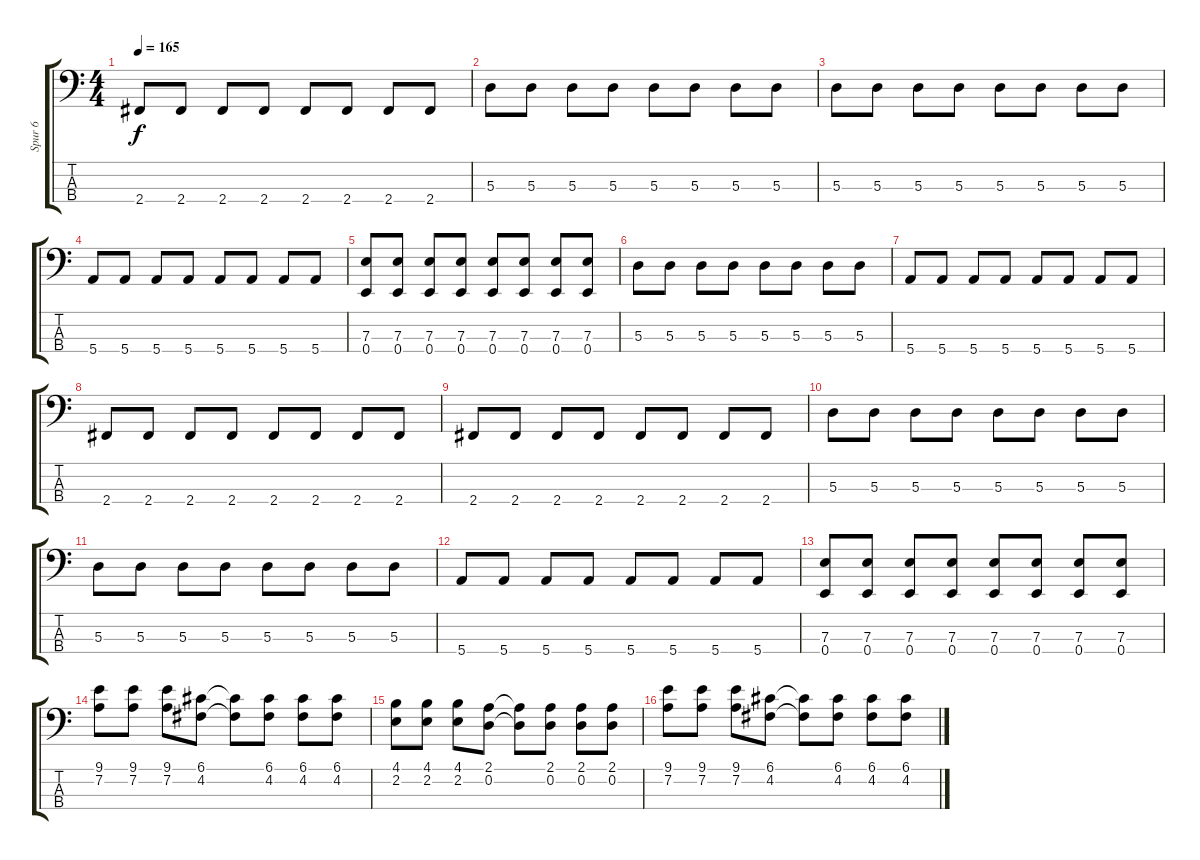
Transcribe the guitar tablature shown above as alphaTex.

\track ("Spur 6" "Spur 6") {instrument electricbassfinger}
\staff {score tabs}
\tuning (G2 D2 A1 E1) {hide}
\ts (4 4)
\tempo 165
\clef f4
\ks c
2.4.8{dy f} 2.4.8 2.4.8 2.4.8 2.4.8 2.4.8 2.4.8 2.4.8 |
5.3.8 5.3.8 5.3.8 5.3.8 5.3.8 5.3.8 5.3.8 5.3.8 |
5.3.8 5.3.8 5.3.8 5.3.8 5.3.8 5.3.8 5.3.8 5.3.8 |
5.4.8 5.4.8 5.4.8 5.4.8 5.4.8 5.4.8 5.4.8 5.4.8 |
(7.3 0.4).8 (7.3 0.4).8 (7.3 0.4).8 (7.3 0.4).8 (7.3 0.4).8 (7.3 0.4).8 (7.3 0.4).8 (7.3 0.4).8 |
5.3.8 5.3.8 5.3.8 5.3.8 5.3.8 5.3.8 5.3.8 5.3.8 |
5.4.8 5.4.8 5.4.8 5.4.8 5.4.8 5.4.8 5.4.8 5.4.8 |
2.4.8 2.4.8 2.4.8 2.4.8 2.4.8 2.4.8 2.4.8 2.4.8 |
2.4.8 2.4.8 2.4.8 2.4.8 2.4.8 2.4.8 2.4.8 2.4.8 |
5.3.8 5.3.8 5.3.8 5.3.8 5.3.8 5.3.8 5.3.8 5.3.8 |
5.3.8 5.3.8 5.3.8 5.3.8 5.3.8 5.3.8 5.3.8 5.3.8 |
5.4.8 5.4.8 5.4.8 5.4.8 5.4.8 5.4.8 5.4.8 5.4.8 |
(7.3 0.4).8 (7.3 0.4).8 (7.3 0.4).8 (7.3 0.4).8 (7.3 0.4).8 (7.3 0.4).8 (7.3 0.4).8 (7.3 0.4).8 |
(9.1 7.2).8 (9.1 7.2).8 (9.1 7.2).8 (6.1 4.2).8 (6.1{t} 4.2{t}).8 (6.1 4.2).8 (6.1 4.2).8 (6.1 4.2).8 |
(4.1 2.2).8 (4.1 2.2).8 (4.1 2.2).8 (2.1 0.2).8 (2.1{t} 0.2{t}).8 (2.1 0.2).8 (2.1 0.2).8 (2.1 0.2).8 |
(9.1 7.2).8 (9.1 7.2).8 (9.1 7.2).8 (6.1 4.2).8 (6.1{t} 4.2{t}).8 (6.1 4.2).8 (6.1 4.2).8 (6.1 4.2).8
